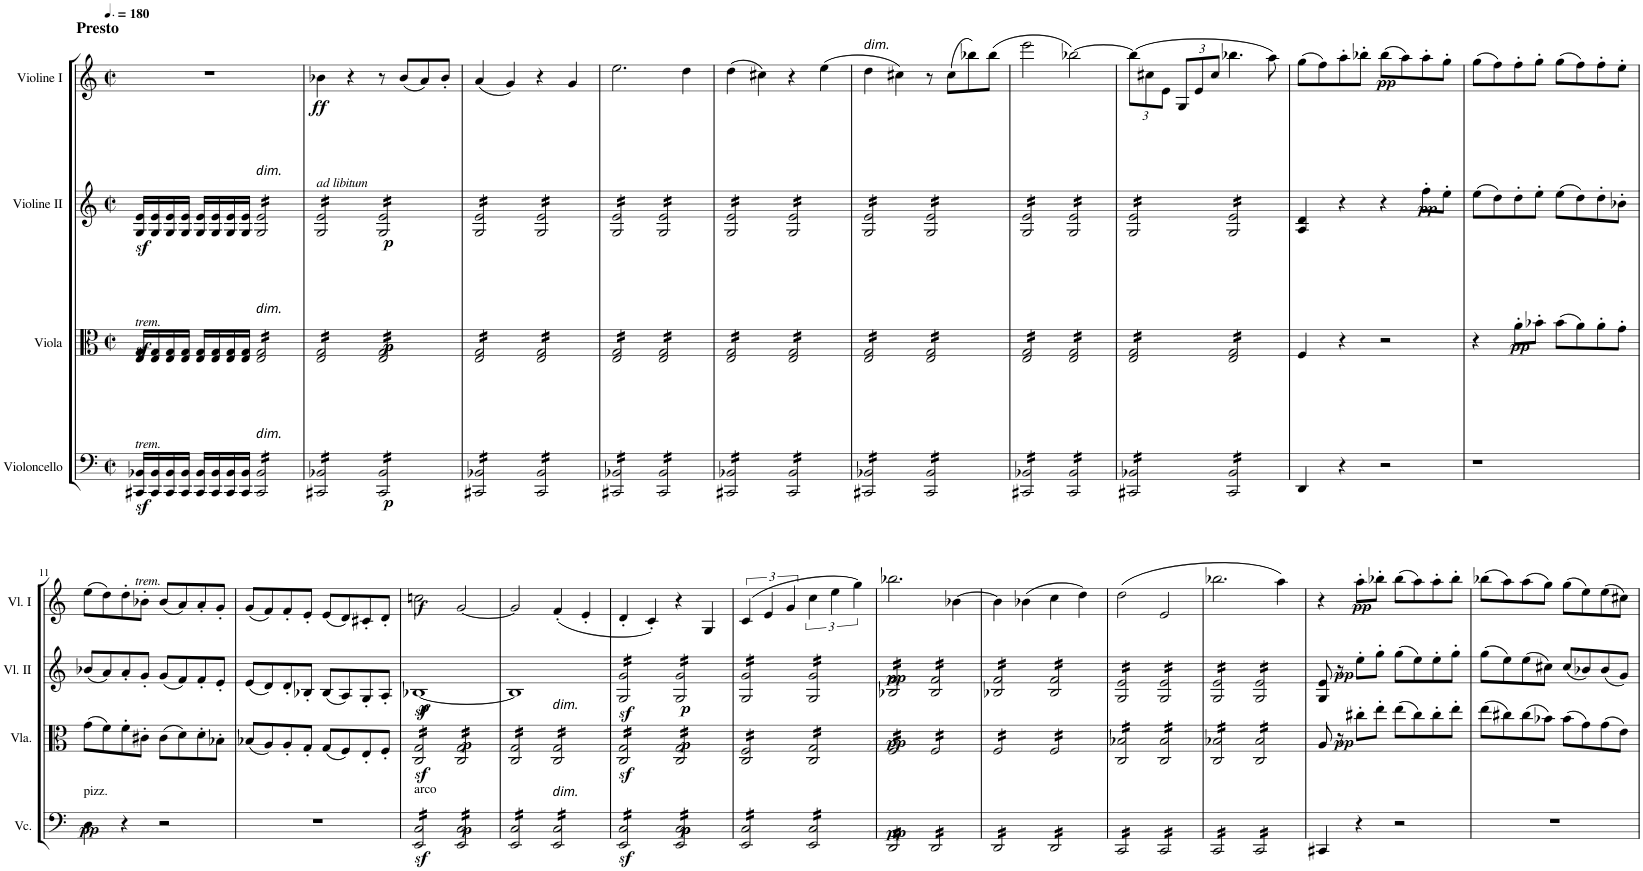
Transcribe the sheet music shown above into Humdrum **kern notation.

**kern	**dynam	**kern	**dynam	**kern	**dynam	**kern	**dynam
*part4	*part4	*part3	*part3	*part2	*part2	*part1	*part1
*staff4	*staff4	*staff3	*staff3	*staff2	*staff2	*staff1	*staff1
*I"Violoncello	*	*I"Viola	*	*I"Violine II	*	*I"Violine I	*
*I'Vc.	*	*I'Vla.	*	*I'Vl. II	*	*I'Vl. I	*
*clefF4	*	*clefC3	*	*clefG2	*	*clefG2	*
*k[]	*	*k[]	*	*k[]	*	*k[]	*
*M2/2	*	*M2/2	*	*M2/2	*	*M2/2	*
*met(c|)	*	*met(c|)	*	*met(c|)	*	*met(c|)	*
*MM270	*	*MM270	*	*MM270	*	*MM270	*
=1	=1	=1	=1	=1	=1	=1	=1
!	!	!	!	!	!	!LO:TX:a:B:t=Presto	!
!	!	!	!	!LO:TX:b:i:t=trem.	!	!	!
!	!	!LO:TX:b:i:t=trem.	!	!	!	!	!
!LO:TX:b:i:t=trem.	!	!	!	!	!	!	!
16CC#X/z< 16BB-X/z<LL	.	16E/z> 16G/z>LL	.	16G/z< 16e/z<LL	.	1r	.
16CC#/ 16BB-/	.	16E/ 16G/	.	16G/ 16e/	.	.	.
16CC#/ 16BB-/	.	16E/ 16G/	.	16G/ 16e/	.	.	.
16CC#/ 16BB-/JJ	.	16E/ 16G/JJ	.	16G/ 16e/JJ	.	.	.
16CC#/ 16BB-/LL	.	16E/ 16G/LL	.	16G/ 16e/LL	.	.	.
16CC#/ 16BB-/	.	16E/ 16G/	.	16G/ 16e/	.	.	.
16CC#/ 16BB-/	.	16E/ 16G/	.	16G/ 16e/	.	.	.
16CC#/ 16BB-/JJ	.	16E/ 16G/JJ	.	16G/ 16e/JJ	.	.	.
!	!	!	!	!LO:TX:a:i:t=dim.	!	!	!
!	!	!LO:TX:a:i:t=dim.	!	!	!	!	!
!LO:TX:a:i:t=dim.	!	!	!	!	!	!	!
*tremolo	*	*	*	*	*	*	*
*	*	*tremolo	*	*	*	*	*
*	*	*	*	*tremolo	*	*	*
16CC#/ 16BB-/LL	.	16E/ 16G/LL	.	16G/ 16e/LL	.	.	.
16CC#/ 16BB-/	.	16E/ 16G/	.	16G/ 16e/	.	.	.
16CC#/ 16BB-/	.	16E/ 16G/	.	16G/ 16e/	.	.	.
16CC#/ 16BB-/	.	16E/ 16G/	.	16G/ 16e/	.	.	.
16CC#/ 16BB-/	.	16E/ 16G/	.	16G/ 16e/	.	.	.
16CC#/ 16BB-/	.	16E/ 16G/	.	16G/ 16e/	.	.	.
16CC#/ 16BB-/	.	16E/ 16G/	.	16G/ 16e/	.	.	.
16CC#/ 16BB-/JJ	.	16E/ 16G/JJ	.	16G/ 16e/JJ	.	.	.
=2	=2	=2	=2	=2	=2	=2	=2
!	!	!	!	!	!	!LO:TX:b:i:t=ad libitum	!
!	!	!	!	!	!	!	!LO:DY:b
16CC#X/ 16BB-X/LL	.	16E/ 16G/LL	.	16G/ 16e/LL	.	4b-X\	ff
16CC#X/ 16BB-X/	.	16E/ 16G/	.	16G/ 16e/	.	.	.
16CC#X/ 16BB-X/	.	16E/ 16G/	.	16G/ 16e/	.	.	.
16CC#X/ 16BB-X/	.	16E/ 16G/	.	16G/ 16e/	.	.	.
16CC#X/ 16BB-X/	.	16E/ 16G/	.	16G/ 16e/	.	4r	.
16CC#X/ 16BB-X/	.	16E/ 16G/	.	16G/ 16e/	.	.	.
16CC#X/ 16BB-X/	.	16E/ 16G/	.	16G/ 16e/	.	.	.
16CC#X/ 16BB-X/JJ	.	16E/ 16G/JJ	.	16G/ 16e/JJ	.	.	.
!	!LO:DY:b	!	!LO:DY:a	!	!	!	!
!	!	!	!LO:DY:n=1:a	!	!LO:DY:b	!	!
16CC#/ 16BB-/LL	p	16E/ 16G/LL	p p	16G/ 16e/LL	p	8r	.
16CC#/ 16BB-/	.	16E/ 16G/	.	16G/ 16e/	.	.	.
16CC#/ 16BB-/	.	16E/ 16G/	.	16G/ 16e/	.	(<8b-/L	.
16CC#/ 16BB-/	.	16E/ 16G/	.	16G/ 16e/	.	.	.
16CC#/ 16BB-/	.	16E/ 16G/	.	16G/ 16e/	.	8a/)	.
16CC#/ 16BB-/	.	16E/ 16G/	.	16G/ 16e/	.	.	.
16CC#/ 16BB-/	.	16E/ 16G/	.	16G/ 16e/	.	8b-'/J	.
16CC#/ 16BB-/JJ	.	16E/ 16G/JJ	.	16G/ 16e/JJ	.	.	.
=3	=3	=3	=3	=3	=3	=3	=3
16CC#X/ 16BB-X/LL	.	16E/ 16G/LL	.	16G/ 16e/LL	.	(<4a/	.
16CC#X/ 16BB-X/	.	16E/ 16G/	.	16G/ 16e/	.	.	.
16CC#X/ 16BB-X/	.	16E/ 16G/	.	16G/ 16e/	.	.	.
16CC#X/ 16BB-X/	.	16E/ 16G/	.	16G/ 16e/	.	.	.
16CC#X/ 16BB-X/	.	16E/ 16G/	.	16G/ 16e/	.	4g/)	.
16CC#X/ 16BB-X/	.	16E/ 16G/	.	16G/ 16e/	.	.	.
16CC#X/ 16BB-X/	.	16E/ 16G/	.	16G/ 16e/	.	.	.
16CC#X/ 16BB-X/JJ	.	16E/ 16G/JJ	.	16G/ 16e/JJ	.	.	.
16CC#/ 16BB-/LL	.	16E/ 16G/LL	.	16G/ 16e/LL	.	4r	.
16CC#/ 16BB-/	.	16E/ 16G/	.	16G/ 16e/	.	.	.
16CC#/ 16BB-/	.	16E/ 16G/	.	16G/ 16e/	.	.	.
16CC#/ 16BB-/	.	16E/ 16G/	.	16G/ 16e/	.	.	.
16CC#/ 16BB-/	.	16E/ 16G/	.	16G/ 16e/	.	4g/	.
16CC#/ 16BB-/	.	16E/ 16G/	.	16G/ 16e/	.	.	.
16CC#/ 16BB-/	.	16E/ 16G/	.	16G/ 16e/	.	.	.
16CC#/ 16BB-/JJ	.	16E/ 16G/JJ	.	16G/ 16e/JJ	.	.	.
=4	=4	=4	=4	=4	=4	=4	=4
16CC#X/ 16BB-X/LL	.	16E/ 16G/LL	.	16G/ 16e/LL	.	2.ee\	.
16CC#X/ 16BB-X/	.	16E/ 16G/	.	16G/ 16e/	.	.	.
16CC#X/ 16BB-X/	.	16E/ 16G/	.	16G/ 16e/	.	.	.
16CC#X/ 16BB-X/	.	16E/ 16G/	.	16G/ 16e/	.	.	.
16CC#X/ 16BB-X/	.	16E/ 16G/	.	16G/ 16e/	.	.	.
16CC#X/ 16BB-X/	.	16E/ 16G/	.	16G/ 16e/	.	.	.
16CC#X/ 16BB-X/	.	16E/ 16G/	.	16G/ 16e/	.	.	.
16CC#X/ 16BB-X/JJ	.	16E/ 16G/JJ	.	16G/ 16e/JJ	.	.	.
16CC#/ 16BB-/LL	.	16E/ 16G/LL	.	16G/ 16e/LL	.	.	.
16CC#/ 16BB-/	.	16E/ 16G/	.	16G/ 16e/	.	.	.
16CC#/ 16BB-/	.	16E/ 16G/	.	16G/ 16e/	.	.	.
16CC#/ 16BB-/	.	16E/ 16G/	.	16G/ 16e/	.	.	.
16CC#/ 16BB-/	.	16E/ 16G/	.	16G/ 16e/	.	4dd\	.
16CC#/ 16BB-/	.	16E/ 16G/	.	16G/ 16e/	.	.	.
16CC#/ 16BB-/	.	16E/ 16G/	.	16G/ 16e/	.	.	.
16CC#/ 16BB-/JJ	.	16E/ 16G/JJ	.	16G/ 16e/JJ	.	.	.
=5	=5	=5	=5	=5	=5	=5	=5
16CC#X/ 16BB-X/LL	.	16E/ 16G/LL	.	16G/ 16e/LL	.	(>4dd\	.
16CC#X/ 16BB-X/	.	16E/ 16G/	.	16G/ 16e/	.	.	.
16CC#X/ 16BB-X/	.	16E/ 16G/	.	16G/ 16e/	.	.	.
16CC#X/ 16BB-X/	.	16E/ 16G/	.	16G/ 16e/	.	.	.
16CC#X/ 16BB-X/	.	16E/ 16G/	.	16G/ 16e/	.	4cc#X\)	.
16CC#X/ 16BB-X/	.	16E/ 16G/	.	16G/ 16e/	.	.	.
16CC#X/ 16BB-X/	.	16E/ 16G/	.	16G/ 16e/	.	.	.
16CC#X/ 16BB-X/JJ	.	16E/ 16G/JJ	.	16G/ 16e/JJ	.	.	.
16CC#/ 16BB-/LL	.	16E/ 16G/LL	.	16G/ 16e/LL	.	4r	.
16CC#/ 16BB-/	.	16E/ 16G/	.	16G/ 16e/	.	.	.
16CC#/ 16BB-/	.	16E/ 16G/	.	16G/ 16e/	.	.	.
16CC#/ 16BB-/	.	16E/ 16G/	.	16G/ 16e/	.	.	.
16CC#/ 16BB-/	.	16E/ 16G/	.	16G/ 16e/	.	(>4ee\	.
16CC#/ 16BB-/	.	16E/ 16G/	.	16G/ 16e/	.	.	.
16CC#/ 16BB-/	.	16E/ 16G/	.	16G/ 16e/	.	.	.
16CC#/ 16BB-/JJ	.	16E/ 16G/JJ	.	16G/ 16e/JJ	.	.	.
=6	=6	=6	=6	=6	=6	=6	=6
!	!	!	!	!	!	!LO:TX:a:i:t=dim.	!
16CC#X/ 16BB-X/LL	.	16E/ 16G/LL	.	16G/ 16e/LL	.	4dd\	.
16CC#X/ 16BB-X/	.	16E/ 16G/	.	16G/ 16e/	.	.	.
16CC#X/ 16BB-X/	.	16E/ 16G/	.	16G/ 16e/	.	.	.
16CC#X/ 16BB-X/	.	16E/ 16G/	.	16G/ 16e/	.	.	.
16CC#X/ 16BB-X/	.	16E/ 16G/	.	16G/ 16e/	.	4cc#X\)	.
16CC#X/ 16BB-X/	.	16E/ 16G/	.	16G/ 16e/	.	.	.
16CC#X/ 16BB-X/	.	16E/ 16G/	.	16G/ 16e/	.	.	.
16CC#X/ 16BB-X/JJ	.	16E/ 16G/JJ	.	16G/ 16e/JJ	.	.	.
16CC#/ 16BB-/LL	.	16E/ 16G/LL	.	16G/ 16e/LL	.	8r	.
16CC#/ 16BB-/	.	16E/ 16G/	.	16G/ 16e/	.	.	.
16CC#/ 16BB-/	.	16E/ 16G/	.	16G/ 16e/	.	(>8cc#\L	.
16CC#/ 16BB-/	.	16E/ 16G/	.	16G/ 16e/	.	.	.
16CC#/ 16BB-/	.	16E/ 16G/	.	16G/ 16e/	.	8bb-X\)	.
16CC#/ 16BB-/	.	16E/ 16G/	.	16G/ 16e/	.	.	.
16CC#/ 16BB-/	.	16E/ 16G/	.	16G/ 16e/	.	(>8bb-\J	.
16CC#/ 16BB-/JJ	.	16E/ 16G/JJ	.	16G/ 16e/JJ	.	.	.
=7	=7	=7	=7	=7	=7	=7	=7
16CC#X/ 16BB-X/LL	.	16E/ 16G/LL	.	16G/ 16e/LL	.	2eee\	.
16CC#X/ 16BB-X/	.	16E/ 16G/	.	16G/ 16e/	.	.	.
16CC#X/ 16BB-X/	.	16E/ 16G/	.	16G/ 16e/	.	.	.
16CC#X/ 16BB-X/	.	16E/ 16G/	.	16G/ 16e/	.	.	.
16CC#X/ 16BB-X/	.	16E/ 16G/	.	16G/ 16e/	.	.	.
16CC#X/ 16BB-X/	.	16E/ 16G/	.	16G/ 16e/	.	.	.
16CC#X/ 16BB-X/	.	16E/ 16G/	.	16G/ 16e/	.	.	.
16CC#X/ 16BB-X/JJ	.	16E/ 16G/JJ	.	16G/ 16e/JJ	.	.	.
16CC#/ 16BB-/LL	.	16E/ 16G/LL	.	16G/ 16e/LL	.	[2bb-X\)	.
16CC#/ 16BB-/	.	16E/ 16G/	.	16G/ 16e/	.	.	.
16CC#/ 16BB-/	.	16E/ 16G/	.	16G/ 16e/	.	.	.
16CC#/ 16BB-/	.	16E/ 16G/	.	16G/ 16e/	.	.	.
16CC#/ 16BB-/	.	16E/ 16G/	.	16G/ 16e/	.	.	.
16CC#/ 16BB-/	.	16E/ 16G/	.	16G/ 16e/	.	.	.
16CC#/ 16BB-/	.	16E/ 16G/	.	16G/ 16e/	.	.	.
16CC#/ 16BB-/JJ	.	16E/ 16G/JJ	.	16G/ 16e/JJ	.	.	.
=8	=8	=8	=8	=8	=8	=8	=8
*	*	*	*	*	*	*Xbrackettup	*
16CC#X/ 16BB-X/LL	.	16E/ 16G/LL	.	16G/ 16e/LL	.	(>12bb-\L]	.
16CC#X/ 16BB-X/	.	16E/ 16G/	.	16G/ 16e/	.	.	.
.	.	.	.	.	.	12cc#X\	.
16CC#X/ 16BB-X/	.	16E/ 16G/	.	16G/ 16e/	.	.	.
.	.	.	.	.	.	12e\J	.
16CC#X/ 16BB-X/	.	16E/ 16G/	.	16G/ 16e/	.	.	.
16CC#X/ 16BB-X/	.	16E/ 16G/	.	16G/ 16e/	.	12G/L	.
16CC#X/ 16BB-X/	.	16E/ 16G/	.	16G/ 16e/	.	.	.
.	.	.	.	.	.	12e/	.
16CC#X/ 16BB-X/	.	16E/ 16G/	.	16G/ 16e/	.	.	.
.	.	.	.	.	.	12cc#/J	.
16CC#X/ 16BB-X/JJ	.	16E/ 16G/JJ	.	16G/ 16e/JJ	.	.	.
16CC#/ 16BB-/LL	.	16E/ 16G/LL	.	16G/ 16e/LL	.	4.bb-X\	.
16CC#/ 16BB-/	.	16E/ 16G/	.	16G/ 16e/	.	.	.
16CC#/ 16BB-/	.	16E/ 16G/	.	16G/ 16e/	.	.	.
16CC#/ 16BB-/	.	16E/ 16G/	.	16G/ 16e/	.	.	.
16CC#/ 16BB-/	.	16E/ 16G/	.	16G/ 16e/	.	.	.
16CC#/ 16BB-/	.	16E/ 16G/	.	16G/ 16e/	.	.	.
16CC#/ 16BB-/	.	16E/ 16G/	.	16G/ 16e/	.	8aa\)	.
16CC#/ 16BB-/JJ	.	16E/ 16G/JJ	.	16G/ 16e/JJ	.	.	.
*	*	*	*	*Xtremolo	*	*	*
*	*	*Xtremolo	*	*	*	*	*
*Xtremolo	*	*	*	*	*	*	*
=9	=9	=9	=9	=9	=9	=9	=9
4DD/	.	4F/	.	4A/ 4d/	.	(>8gg\L	.
.	.	.	.	.	.	8ff\)	.
4r	.	4r	.	4r	.	8aa'\	.
.	.	.	.	.	.	8bb-X'\J	.
!	!	!	!	!	!	!	!LO:DY:a
2r	.	2r	.	4r	.	(>8bb-\L	pp
.	.	.	.	.	.	8aa\)	.
!	!	!	!	!	!LO:DY:a	!	!
.	.	.	.	8ff'\L	pp	8aa'\	.
.	.	.	.	8ee'\J	.	8gg'\J	.
=10	=10	=10	=10	=10	=10	=10	=10
1r	.	4r	.	(>8ee\L	.	(>8gg\L	.
.	.	.	.	8dd\)	.	8ff\)	.
!	!	!	!LO:DY:a	!	!	!	!
.	.	8a'\L	pp	8dd'\	.	8ff'\	.
.	.	8b-X'\J	.	8ee'\J	.	8gg'\J	.
.	.	(>8b-\L	.	(>8ee\L	.	(>8gg\L	.
.	.	8a\)	.	8dd\)	.	8ff\)	.
.	.	8a'\	.	8dd'\	.	8ff'\	.
.	.	8g'\J	.	8b-X'\J	.	8ee'\J	.
!!LO:LB:g=z
=11	=11	=11	=11	=11	=11	=11	=11
!LO:TX:a:t=pizz.	!	!	!	!	!	!	!
!	!LO:DY:a	!	!	!	!	!	!
4D\	pp	(>8g\L	.	(<8b-X/L	.	(>8ee\L	.
.	.	8f\)	.	8a/)	.	8dd\)	.
4r	.	8f'\	.	8a'/	.	8dd'\	.
.	.	8c#X'\J	.	8g'/J	.	8b-X'\J	.
2r	.	(>8c#\L	.	(<8g/L	.	(<8b-/L	.
.	.	8d\)	.	8f/)	.	8a/)	.
.	.	8d'\	.	8f'/	.	8a'/	.
.	.	8B-X'\J	.	8e'/J	.	8g'/J	.
=12	=12	=12	=12	=12	=12	=12	=12
1r	.	(<8B-X/L	.	(<8e/L	.	(<8g/L	.
.	.	8A/)	.	8d/)	.	8f/)	.
.	.	8A'/	.	8d'/	.	8f'/	.
.	.	8G'/J	.	8B-X'/J	.	8e'/J	.
.	.	(<8G/L	.	(<8B-/L	.	(<8e/L	.
.	.	8F/)	.	8A/)	.	8d/)	.
.	.	8E'/	.	8G'/	.	8c#X'/	.
.	.	8F'/J	.	8A'/J	.	8d'/J	.
=13	=13	=13	=13	=13	=13	=13	=13
!LO:TX:a:t=arco	!	!	!	!	!	!	!
!	!	!	!	!	!LO:DY:b	!	!LO:DY:a
*tremolo	*	*	*	*	*	*	*
*	*	*tremolo	*	*	*	*	*
16EE/z< 16C/z<LL	.	16C/z< 16G/z<LL	.	[1B-Xz<	p	2ccn\	f
16EE/z< 16C/z<	.	16C/z< 16G/z<	.	.	.	.	.
16EE/z< 16C/z<	.	16C/z< 16G/z<	.	.	.	.	.
16EE/z< 16C/z<	.	16C/z< 16G/z<	.	.	.	.	.
16EE/z< 16C/z<	.	16C/z< 16G/z<	.	.	.	.	.
16EE/z< 16C/z<	.	16C/z< 16G/z<	.	.	.	.	.
16EE/z< 16C/z<	.	16C/z< 16G/z<	.	.	.	.	.
16EE/z< 16C/z<JJ	.	16C/z< 16G/z<JJ	.	.	.	.	.
!	!LO:DY:a	!	!LO:DY:a	!	!	!	!
16EE/ 16C/LL	p	16C/ 16G/LL	p	.	.	[2g/	.
16EE/ 16C/	.	16C/ 16G/	.	.	.	.	.
16EE/ 16C/	.	16C/ 16G/	.	.	.	.	.
16EE/ 16C/	.	16C/ 16G/	.	.	.	.	.
16EE/ 16C/	.	16C/ 16G/	.	.	.	.	.
16EE/ 16C/	.	16C/ 16G/	.	.	.	.	.
16EE/ 16C/	.	16C/ 16G/	.	.	.	.	.
16EE/ 16C/JJ	.	16C/ 16G/JJ	.	.	.	.	.
=14	=14	=14	=14	=14	=14	=14	=14
16EE/ 16C/LL	.	16C/ 16G/LL	.	1B-]	.	2g/]	.
16EE/ 16C/	.	16C/ 16G/	.	.	.	.	.
16EE/ 16C/	.	16C/ 16G/	.	.	.	.	.
16EE/ 16C/	.	16C/ 16G/	.	.	.	.	.
16EE/ 16C/	.	16C/ 16G/	.	.	.	.	.
16EE/ 16C/	.	16C/ 16G/	.	.	.	.	.
16EE/ 16C/	.	16C/ 16G/	.	.	.	.	.
16EE/ 16C/JJ	.	16C/ 16G/JJ	.	.	.	.	.
!	!	!LO:TX:a:i:t=dim.	!	!	!	!	!
!LO:TX:a:i:t=dim.	!	!	!	!	!	!	!
16EE/ 16C/LL	.	16C/ 16G/LL	.	.	.	(<4f'/	.
16EE/ 16C/	.	16C/ 16G/	.	.	.	.	.
16EE/ 16C/	.	16C/ 16G/	.	.	.	.	.
16EE/ 16C/	.	16C/ 16G/	.	.	.	.	.
16EE/ 16C/	.	16C/ 16G/	.	.	.	4e'/	.
16EE/ 16C/	.	16C/ 16G/	.	.	.	.	.
16EE/ 16C/	.	16C/ 16G/	.	.	.	.	.
16EE/ 16C/JJ	.	16C/ 16G/JJ	.	.	.	.	.
=15	=15	=15	=15	=15	=15	=15	=15
*	*	*	*	*tremolo	*	*	*
16EE/z< 16C/z<LL	.	16C/z< 16G/z<LL	.	16G/z< 16g/z<LL	.	4d'/	.
16EE/z< 16C/z<	.	16C/z< 16G/z<	.	16G/z< 16g/z<	.	.	.
16EE/z< 16C/z<	.	16C/z< 16G/z<	.	16G/z< 16g/z<	.	.	.
16EE/z< 16C/z<	.	16C/z< 16G/z<	.	16G/z< 16g/z<	.	.	.
16EE/z< 16C/z<	.	16C/z< 16G/z<	.	16G/z< 16g/z<	.	4c'/)	.
16EE/z< 16C/z<	.	16C/z< 16G/z<	.	16G/z< 16g/z<	.	.	.
16EE/z< 16C/z<	.	16C/z< 16G/z<	.	16G/z< 16g/z<	.	.	.
16EE/z< 16C/z<JJ	.	16C/z< 16G/z<JJ	.	16G/z< 16g/z<JJ	.	.	.
!	!LO:DY:a	!	!	!	!	!	!
!	!LO:DY:n=1:a	!	!LO:DY:a	!	!LO:DY:b	!	!
16EE/ 16C/LL	p p	16C/ 16G/LL	p	16G/ 16g/LL	p	4r	.
16EE/ 16C/	.	16C/ 16G/	.	16G/ 16g/	.	.	.
16EE/ 16C/	.	16C/ 16G/	.	16G/ 16g/	.	.	.
16EE/ 16C/	.	16C/ 16G/	.	16G/ 16g/	.	.	.
16EE/ 16C/	.	16C/ 16G/	.	16G/ 16g/	.	4G/	.
16EE/ 16C/	.	16C/ 16G/	.	16G/ 16g/	.	.	.
16EE/ 16C/	.	16C/ 16G/	.	16G/ 16g/	.	.	.
16EE/ 16C/JJ	.	16C/ 16G/JJ	.	16G/ 16g/JJ	.	.	.
=16	=16	=16	=16	=16	=16	=16	=16
*	*	*	*	*	*	*brackettup	*
16EE/ 16C/LL	.	16C/ 16F/LL	.	16G/ 16g/LL	.	(>6c/	.
16EE/ 16C/	.	16C/ 16F/	.	16G/ 16g/	.	.	.
16EE/ 16C/	.	16C/ 16F/	.	16G/ 16g/	.	.	.
.	.	.	.	.	.	6e/	.
16EE/ 16C/	.	16C/ 16F/	.	16G/ 16g/	.	.	.
16EE/ 16C/	.	16C/ 16F/	.	16G/ 16g/	.	.	.
16EE/ 16C/	.	16C/ 16F/	.	16G/ 16g/	.	.	.
.	.	.	.	.	.	6g/	.
16EE/ 16C/	.	16C/ 16F/	.	16G/ 16g/	.	.	.
16EE/ 16C/JJ	.	16C/ 16F/JJ	.	16G/ 16g/JJ	.	.	.
16EE/ 16C/LL	.	16C/ 16G/LL	.	16G/ 16g/LL	.	6cc\	.
16EE/ 16C/	.	16C/ 16G/	.	16G/ 16g/	.	.	.
16EE/ 16C/	.	16C/ 16G/	.	16G/ 16g/	.	.	.
.	.	.	.	.	.	6ee\	.
16EE/ 16C/	.	16C/ 16G/	.	16G/ 16g/	.	.	.
16EE/ 16C/	.	16C/ 16G/	.	16G/ 16g/	.	.	.
16EE/ 16C/	.	16C/ 16G/	.	16G/ 16g/	.	.	.
.	.	.	.	.	.	6gg\)	.
16EE/ 16C/	.	16C/ 16G/	.	16G/ 16g/	.	.	.
16EE/ 16C/JJ	.	16C/ 16G/JJ	.	16G/ 16g/JJ	.	.	.
=17	=17	=17	=17	=17	=17	=17	=17
!	!LO:DY:a	!	!LO:DY:a	!	!LO:DY:a	!	!
16DD/LL	pp	16F/LL	pp	16B-X/ 16f/LL	pp	2.bb-X\	.
16DD/	.	16F/	.	16B-X/ 16f/	.	.	.
16DD/	.	16F/	.	16B-X/ 16f/	.	.	.
16DD/	.	16F/	.	16B-X/ 16f/	.	.	.
16DD/	.	16F/	.	16B-X/ 16f/	.	.	.
16DD/	.	16F/	.	16B-X/ 16f/	.	.	.
16DD/	.	16F/	.	16B-X/ 16f/	.	.	.
16DD/JJ	.	16F/JJ	.	16B-X/ 16f/JJ	.	.	.
16DD/LL	.	16F/LL	.	16B-/ 16f/LL	.	.	.
16DD/	.	16F/	.	16B-/ 16f/	.	.	.
16DD/	.	16F/	.	16B-/ 16f/	.	.	.
16DD/	.	16F/	.	16B-/ 16f/	.	.	.
16DD/	.	16F/	.	16B-/ 16f/	.	[4b-X\	.
16DD/	.	16F/	.	16B-/ 16f/	.	.	.
16DD/	.	16F/	.	16B-/ 16f/	.	.	.
16DD/JJ	.	16F/JJ	.	16B-/ 16f/JJ	.	.	.
=18	=18	=18	=18	=18	=18	=18	=18
16DD/LL	.	16F/LL	.	16B-X/ 16f/LL	.	4b-\]	.
16DD/	.	16F/	.	16B-X/ 16f/	.	.	.
16DD/	.	16F/	.	16B-X/ 16f/	.	.	.
16DD/	.	16F/	.	16B-X/ 16f/	.	.	.
16DD/	.	16F/	.	16B-X/ 16f/	.	(>4b-X\	.
16DD/	.	16F/	.	16B-X/ 16f/	.	.	.
16DD/	.	16F/	.	16B-X/ 16f/	.	.	.
16DD/JJ	.	16F/JJ	.	16B-X/ 16f/JJ	.	.	.
16DD/LL	.	16F/LL	.	16B-/ 16f/LL	.	4cc\	.
16DD/	.	16F/	.	16B-/ 16f/	.	.	.
16DD/	.	16F/	.	16B-/ 16f/	.	.	.
16DD/	.	16F/	.	16B-/ 16f/	.	.	.
16DD/	.	16F/	.	16B-/ 16f/	.	4dd\)	.
16DD/	.	16F/	.	16B-/ 16f/	.	.	.
16DD/	.	16F/	.	16B-/ 16f/	.	.	.
16DD/JJ	.	16F/JJ	.	16B-/ 16f/JJ	.	.	.
=19	=19	=19	=19	=19	=19	=19	=19
16CC/LL	.	16C/ 16B-X/LL	.	16G/ 16e/LL	.	(>2dd\	.
16CC/	.	16C/ 16B-X/	.	16G/ 16e/	.	.	.
16CC/	.	16C/ 16B-X/	.	16G/ 16e/	.	.	.
16CC/	.	16C/ 16B-X/	.	16G/ 16e/	.	.	.
16CC/	.	16C/ 16B-X/	.	16G/ 16e/	.	.	.
16CC/	.	16C/ 16B-X/	.	16G/ 16e/	.	.	.
16CC/	.	16C/ 16B-X/	.	16G/ 16e/	.	.	.
16CC/JJ	.	16C/ 16B-X/JJ	.	16G/ 16e/JJ	.	.	.
16CC/LL	.	16C/ 16B-/LL	.	16G/ 16e/LL	.	2e/	.
16CC/	.	16C/ 16B-/	.	16G/ 16e/	.	.	.
16CC/	.	16C/ 16B-/	.	16G/ 16e/	.	.	.
16CC/	.	16C/ 16B-/	.	16G/ 16e/	.	.	.
16CC/	.	16C/ 16B-/	.	16G/ 16e/	.	.	.
16CC/	.	16C/ 16B-/	.	16G/ 16e/	.	.	.
16CC/	.	16C/ 16B-/	.	16G/ 16e/	.	.	.
16CC/JJ	.	16C/ 16B-/JJ	.	16G/ 16e/JJ	.	.	.
=20	=20	=20	=20	=20	=20	=20	=20
16CC/LL	.	16C/ 16B-X/LL	.	16G/ 16e/LL	.	2.bb-X\	.
16CC/	.	16C/ 16B-X/	.	16G/ 16e/	.	.	.
16CC/	.	16C/ 16B-X/	.	16G/ 16e/	.	.	.
16CC/	.	16C/ 16B-X/	.	16G/ 16e/	.	.	.
16CC/	.	16C/ 16B-X/	.	16G/ 16e/	.	.	.
16CC/	.	16C/ 16B-X/	.	16G/ 16e/	.	.	.
16CC/	.	16C/ 16B-X/	.	16G/ 16e/	.	.	.
16CC/JJ	.	16C/ 16B-X/JJ	.	16G/ 16e/JJ	.	.	.
16CC/LL	.	16C/ 16B-/LL	.	16G/ 16e/LL	.	.	.
16CC/	.	16C/ 16B-/	.	16G/ 16e/	.	.	.
16CC/	.	16C/ 16B-/	.	16G/ 16e/	.	.	.
16CC/	.	16C/ 16B-/	.	16G/ 16e/	.	.	.
16CC/	.	16C/ 16B-/	.	16G/ 16e/	.	4aa\)	.
16CC/	.	16C/ 16B-/	.	16G/ 16e/	.	.	.
16CC/	.	16C/ 16B-/	.	16G/ 16e/	.	.	.
16CC/JJ	.	16C/ 16B-/JJ	.	16G/ 16e/JJ	.	.	.
*	*	*	*	*Xtremolo	*	*	*
*	*	*Xtremolo	*	*	*	*	*
*Xtremolo	*	*	*	*	*	*	*
=21	=21	=21	=21	=21	=21	=21	=21
4CC#X/	.	8A/	.	8G/ 8e/	.	4r	.
!	!	!	!LO:DY:a	!	!LO:DY:a	!	!
.	.	8r	pp	8r	pp	.	.
!	!	!	!	!	!	!	!LO:DY:a
4r	.	8cc#X'\L	.	8ee'\L	.	8aa'\L	pp
.	.	8ee'\J	.	8gg'\J	.	8bb-X'\J	.
2r	.	(>8ee\L	.	(>8gg\L	.	(>8bb-\L	.
.	.	8cc#\)	.	8ee\)	.	8aa\)	.
.	.	8cc#'\	.	8ee'\	.	8aa'\	.
.	.	8ee'\J	.	8gg'\J	.	8bb-'\J	.
=22	=22	=22	=22	=22	=22	=22	=22
1r	.	(>8ee\L	.	(>8gg\L	.	(>8bb-X\L	.
.	.	8cc#X\)	.	8ee\)	.	8aa\)	.
.	.	(>8cc#\	.	(>8ee\	.	(>8aa\	.
.	.	8b-X\J)	.	8cc#X\J)	.	8gg\J)	.
.	.	(>8b-\L	.	(<8cc#/L	.	(>8gg\L	.
.	.	8g\)	.	8b-X/)	.	8ee\)	.
.	.	(>8g\	.	(<8b-/	.	(>8ee\	.
.	.	8e\J)	.	8g/J)	.	8cc#X\J)	.
=	=	=	=	=	=	=	=
*-	*-	*-	*-	*-	*-	*-	*-
